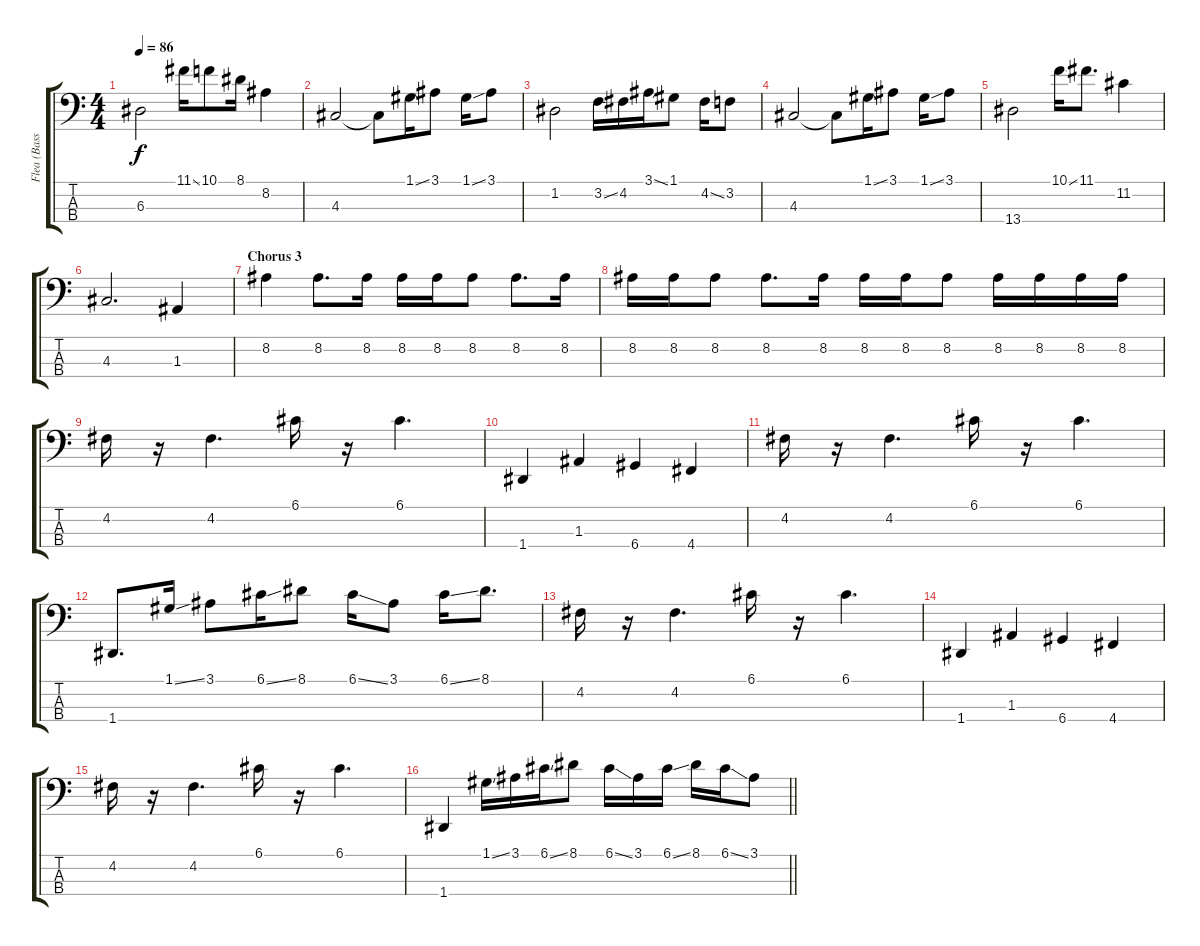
\track ("Flea (Bass)" "Flea (Bass") {instrument electricbassfinger}
\staff {score tabs}
\tuning (G2 D2 A1 D1) {hide}
\ts (4 4)
\tempo 86
\clef f4
\ks c
6.3.2{dy f} 11.1{ss}.16 10.1.8 8.1.16 8.2.4 |
4.3.2 4.3{t}.8 1.1{ss}.16 3.1.8 1.1{ss}.16 3.1.8 |
1.2.2 3.2{ss}.16 4.2.16 3.1{ss}.16 1.1.8 4.2{ss}.16 3.2.8 |
4.3.2 4.3{t}.8 1.1{ss}.16 3.1.8 1.1{ss}.16 3.1.8 |
13.4.2 10.1{ss}.16 11.1.8{d} 11.2.4 |
4.3.2{d} 1.3.4 |
\section ("" "Chorus 3")
8.2.4 8.2.8{d} 8.2.16 8.2.16 8.2.16 8.2.8 8.2.8{d} 8.2.16 |
8.2.16 8.2.16 8.2.8 8.2.8{d} 8.2.16 8.2.16 8.2.16 8.2.8 8.2.16 8.2.16 8.2.16 8.2.16 |
4.2.16 r.16 4.2.4{d} 6.1.16 r.16 6.1.4{d} |
1.4.4 1.3.4 6.4.4 4.4.4 |
4.2.16 r.16 4.2.4{d} 6.1.16 r.16 6.1.4{d} |
1.4.8{d} 1.1{ss}.16 3.1.8 6.1{ss}.16 8.1.8 6.1{ss}.16 3.1.8 6.1{ss}.16 8.1.8{d} |
4.2.16 r.16 4.2.4{d} 6.1.16 r.16 6.1.4{d} |
1.4.4 1.3.4 6.4.4 4.4.4 |
4.2.16 r.16 4.2.4{d} 6.1.16 r.16 6.1.4{d} |
\barLineRight lightlight
1.4.4 1.1{ss}.16 3.1.16 6.1{ss}.16 8.1.8 6.1{ss}.16 3.1.16 6.1{ss}.16 8.1.16 6.1{ss}.16 3.1.8
